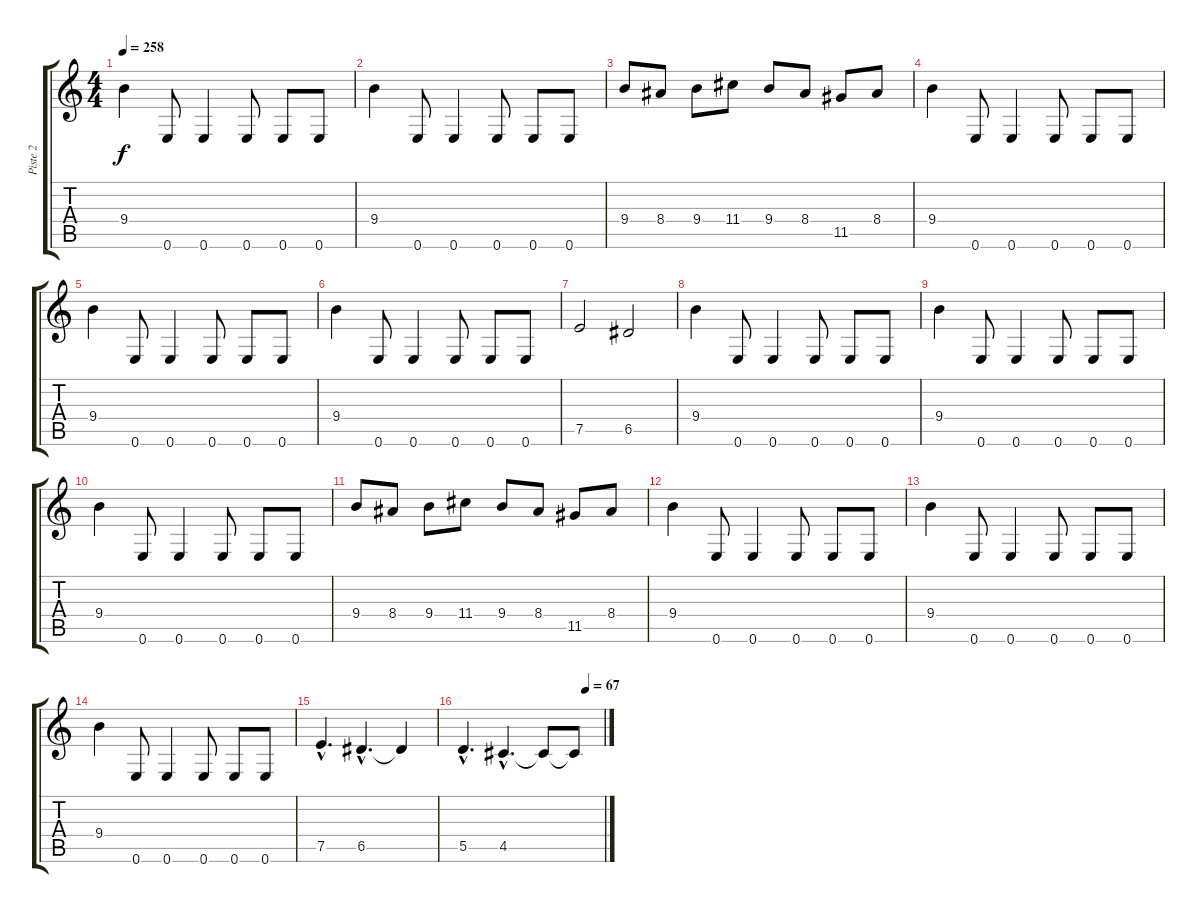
\track ("Piste 2" "Piste 2") {instrument distortionguitar}
\staff {score tabs}
\tuning (E4 B3 G3 D3 A2 E2) {hide}
\ts (4 4)
\tempo 258
\clef g2
\ks c
9.4.4{dy f} 0.6.8 0.6.4 0.6.8 0.6.8 0.6.8 |
9.4.4 0.6.8 0.6.4 0.6.8 0.6.8 0.6.8 |
9.4.8 8.4.8 9.4.8 11.4.8 9.4.8 8.4.8 11.5.8 8.4.8 |
9.4.4 0.6.8 0.6.4 0.6.8 0.6.8 0.6.8 |
9.4.4 0.6.8 0.6.4 0.6.8 0.6.8 0.6.8 |
9.4.4 0.6.8 0.6.4 0.6.8 0.6.8 0.6.8 |
7.5.2 6.5.2 |
9.4.4 0.6.8 0.6.4 0.6.8 0.6.8 0.6.8 |
9.4.4 0.6.8 0.6.4 0.6.8 0.6.8 0.6.8 |
9.4.4 0.6.8 0.6.4 0.6.8 0.6.8 0.6.8 |
9.4.8 8.4.8 9.4.8 11.4.8 9.4.8 8.4.8 11.5.8 8.4.8 |
9.4.4 0.6.8 0.6.4 0.6.8 0.6.8 0.6.8 |
9.4.4 0.6.8 0.6.4 0.6.8 0.6.8 0.6.8 |
9.4.4 0.6.8 0.6.4 0.6.8 0.6.8 0.6.8 |
7.5{hac}.4{d} 6.5{hac}.4{d} 6.5{t}.4 |
\tempo (67 0.875)
5.5{hac}.4{d} 4.5{hac}.4{d} 4.5{t}.8 4.5{t}.8
